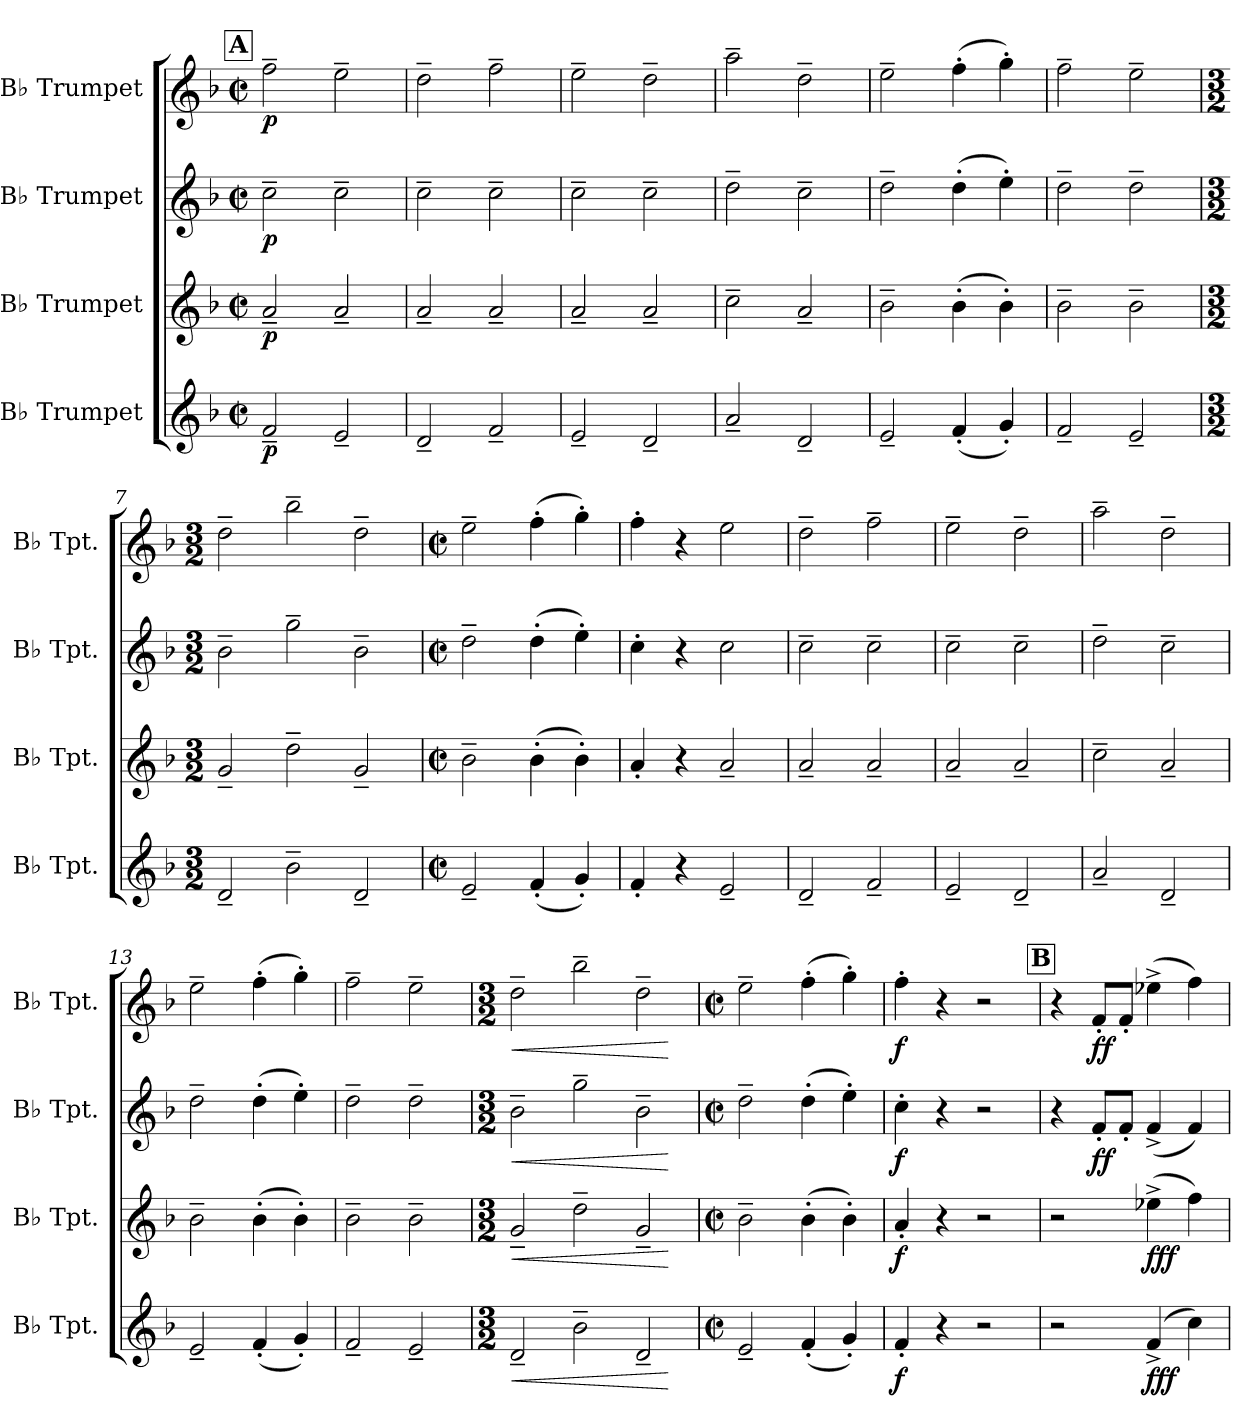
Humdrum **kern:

**kern	**dynam	**kern	**dynam	**kern	**dynam	**kern	**dynam
*part4	*part4	*part3	*part3	*part2	*part2	*part1	*part1
*staff4	*staff4	*staff3	*staff3	*staff2	*staff2	*staff1	*staff1
*I"B♭ Trumpet	*	*I"B♭ Trumpet	*	*I"B♭ Trumpet	*	*I"B♭ Trumpet	*
*I'B♭ Tpt.	*	*I'B♭ Tpt.	*	*I'B♭ Tpt.	*	*I'B♭ Tpt.	*
*clefG2	*	*clefG2	*	*clefG2	*	*clefG2	*
*ITrd1c2	*	*ITrd1c2	*	*ITrd1c2	*	*ITrd1c2	*
*k[b-e-a-]	*	*k[b-e-a-]	*	*k[b-e-a-]	*	*k[b-e-a-]	*
*M4/4	*	*M4/4	*	*M4/4	*	*M4/4	*
*met(c|)	*	*met(c|)	*	*met(c|)	*	*met(c|)	*
*MM320	*	*MM320	*	*MM320	*	*MM320	*
!!LO:REH:place=s1:a:B:fs=14:t=A
=1	=1	=1	=1	=1	=1	=1	=1
!	!LO:DY:b	!	!LO:DY:b	!	!LO:DY:b	!	!LO:DY:b
2e-~/	p	2g~/	p	2b-~\	p	2ee-~\	p
2d~/	.	2g~/	.	2b-~\	.	2dd~\	.
=2	=2	=2	=2	=2	=2	=2	=2
2c~/	.	2g~/	.	2b-~\	.	2cc~\	.
2e-~/	.	2g~/	.	2b-~\	.	2ee-~\	.
=3	=3	=3	=3	=3	=3	=3	=3
2d~/	.	2g~/	.	2b-~\	.	2dd~\	.
2c~/	.	2g~/	.	2b-~\	.	2cc~\	.
=4	=4	=4	=4	=4	=4	=4	=4
2g~/	.	2b-~\	.	2cc~\	.	2gg~\	.
2c~/	.	2g~/	.	2b-~\	.	2cc~\	.
=5	=5	=5	=5	=5	=5	=5	=5
2d~/	.	2a-~\	.	2cc~\	.	2dd~\	.
(4e-'/	.	(4a-'\	.	(4cc'\	.	(4ee-'\	.
4f'/)	.	4a-'\)	.	4dd'\)	.	4ff'\)	.
=6	=6	=6	=6	=6	=6	=6	=6
2e-~/	.	2a-~\	.	2cc~\	.	2ee-~\	.
2d~/	.	2a-~\	.	2cc~\	.	2dd~\	.
=7	=7	=7	=7	=7	=7	=7	=7
*M3/2	*	*M3/2	*	*M3/2	*	*M3/2	*
2c~/	.	2f~/	.	2a-~\	.	2cc~\	.
2a-~\	.	2cc~\	.	2ff~\	.	2aa-~\	.
2c~/	.	2f~/	.	2a-~\	.	2cc~\	.
=8	=8	=8	=8	=8	=8	=8	=8
*M4/4	*	*M4/4	*	*M4/4	*	*M4/4	*
*met(c|)	*	*met(c|)	*	*met(c|)	*	*met(c|)	*
2d~/	.	2a-~\	.	2cc~\	.	2dd~\	.
(4e-'/	.	(4a-'\	.	(4cc'\	.	(4ee-'\	.
4f'/)	.	4a-'\)	.	4dd'\)	.	4ff'\)	.
=9	=9	=9	=9	=9	=9	=9	=9
4e-'/	.	4g'/	.	4b-'\	.	4ee-'\	.
4r	.	4r	.	4r	.	4r	.
2d~/	.	2g~/	.	2b-\	.	2dd\	.
=10	=10	=10	=10	=10	=10	=10	=10
2c~/	.	2g~/	.	2b-~\	.	2cc~\	.
2e-~/	.	2g~/	.	2b-~\	.	2ee-~\	.
=11	=11	=11	=11	=11	=11	=11	=11
2d~/	.	2g~/	.	2b-~\	.	2dd~\	.
2c~/	.	2g~/	.	2b-~\	.	2cc~\	.
!!LO:LB:g=z
=12	=12	=12	=12	=12	=12	=12	=12
2g~/	.	2b-~\	.	2cc~\	.	2gg~\	.
2c~/	.	2g~/	.	2b-~\	.	2cc~\	.
=13	=13	=13	=13	=13	=13	=13	=13
2d~/	.	2a-~\	.	2cc~\	.	2dd~\	.
(4e-'/	.	(4a-'\	.	(4cc'\	.	(4ee-'\	.
4f'/)	.	4a-'\)	.	4dd'\)	.	4ff'\)	.
=14	=14	=14	=14	=14	=14	=14	=14
2e-~/	.	2a-~\	.	2cc~\	.	2ee-~\	.
2d~/	.	2a-~\	.	2cc~\	.	2dd~\	.
=15	=15	=15	=15	=15	=15	=15	=15
*M3/2	*	*M3/2	*	*M3/2	*	*M3/2	*
!	!LO:HP:b	!	!LO:HP:b	!	!LO:HP:b	!	!LO:HP:b
2c~/	<	2f~/	<	2a-~\	<	2cc~\	<
2a-~\	.	2cc~\	.	2ff~\	.	2aa-~\	.
2c~/	.	2f~/	.	2a-~\	.	2cc~\	.
.	[	.	[	.	[	.	[
=16	=16	=16	=16	=16	=16	=16	=16
*M4/4	*	*M4/4	*	*M4/4	*	*M4/4	*
*met(c|)	*	*met(c|)	*	*met(c|)	*	*met(c|)	*
2d~/	.	2a-~\	.	2cc~\	.	2dd~\	.
(4e-'/	.	(4a-'\	.	(4cc'\	.	(4ee-'\	.
4f'/)	.	4a-'\)	.	4dd'\)	.	4ff'\)	.
=17	=17	=17	=17	=17	=17	=17	=17
!	!LO:DY:b	!	!LO:DY:b	!	!LO:DY:b	!	!LO:DY:b
4e-'/	f	4g'/	f	4b-'\	f	4ee-'\	f
4r	.	4r	.	4r	.	4r	.
2r	.	2r	.	2r	.	2r	.
!!LO:REH:place=s1:a:B:fs=14:t=B
=18	=18	=18	=18	=18	=18	=18	=18
2r	.	2r	.	4r	.	4r	.
!	!	!	!	!	!LO:DY:b	!	!LO:DY:b
.	.	.	.	8e-'/L	ff	8e-'/L	ff
.	.	.	.	8e-'/J	.	8e-'/J	.
!	!LO:DY:b	!	!LO:DY:b	!	!	!	!
(4e-^/	fff	(4dd-X^\	fff	(4e-^/	.	(4dd-X^\	.
4b-\)	.	4ee-\)	.	4e-/)	.	4ee-\)	.
=	=	=	=	=	=	=	=
*-	*-	*-	*-	*-	*-	*-	*-
